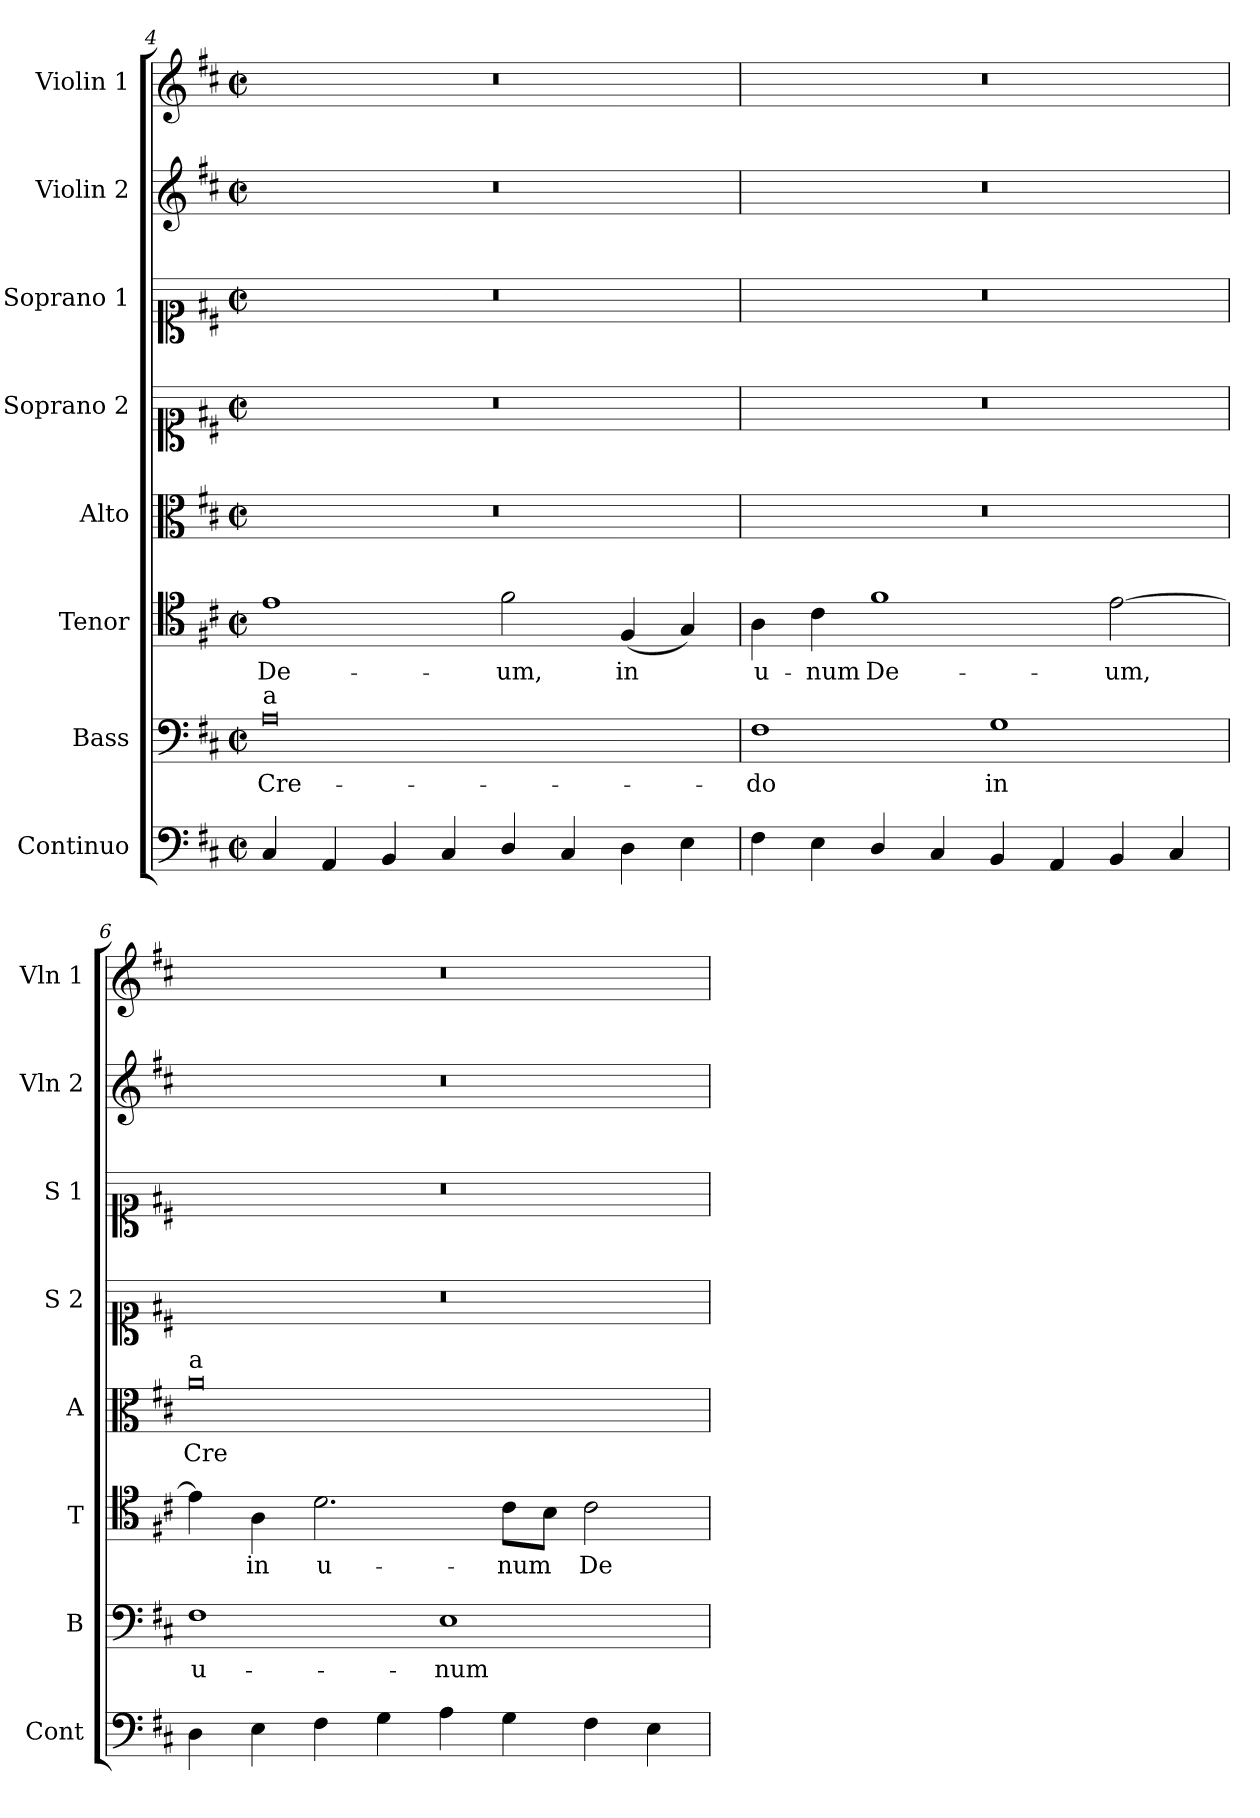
**kern	**kern	**text	**kern	**text	**kern	**text	**kern	**kern	**kern	**kern
*part8	*part7	*part7	*part6	*part6	*part5	*part5	*part4	*part3	*part2	*part1
*staff8	*staff7	*staff7	*staff6	*staff6	*staff5	*staff5	*staff4	*staff3	*staff2	*staff1
*I"Continuo	*I"Bass	*	*I"Tenor	*	*I"Alto	*	*I"Soprano 2	*I"Soprano 1	*I"Violin 2	*I"Violin 1
*I'Cont	*I'B	*	*I'T	*	*I'A	*	*I'S 2	*I'S 1	*I'Vln 2	*I'Vln 1
*clefF4	*clefF4	*	*clefC4	*	*clefC3	*	*clefC1	*clefC1	*clefG2	*clefG2
*k[f#c#]	*k[f#c#]	*	*k[f#c#]	*	*k[f#c#]	*	*k[f#c#]	*k[f#c#]	*k[f#c#]	*k[f#c#]
*M4/2	*M4/2	*	*M4/2	*	*M4/2	*	*M4/2	*M4/2	*M4/2	*M4/2
*met(c|)	*met(c|)	*	*met(c|)	*	*met(c|)	*	*met(c|)	*met(c|)	*met(c|)	*met(c|)
=4	=4	=4	=4	=4	=4	=4	=4	=4	=4	=4
!	!LO:TX:a:t=a	!	!	!	!	!	!	!	!	!
!	!	!LO:LY:b	!	!LO:LY:b	!	!	!	!	!	!
4C#/	0A	Cre-	1e	De-	0r	.	0r	0r	0r	0r
4AA/	.	.	.	.	.	.	.	.	.	.
4BB/	.	.	.	.	.	.	.	.	.	.
4C#/	.	.	.	.	.	.	.	.	.	.
!	!	!	!	!LO:LY:b	!	!	!	!	!	!
4D/	.	.	2f#\	-um,	.	.	.	.	.	.
4C#/	.	.	.	.	.	.	.	.	.	.
!	!	!	!	!LO:LY:b	!	!	!	!	!	!
4D\	.	.	(4F#/	in	.	.	.	.	.	.
4E\	.	.	4G/)	.	.	.	.	.	.	.
!!LO:LB:g=z
=5	=5	=5	=5	=5	=5	=5	=5	=5	=5	=5
!	!	!LO:LY:b	!	!LO:LY:b	!	!	!	!	!	!
4F#\	1F#	-do	4A\	u-	0r	.	0r	0r	0r	0r
!	!	!	!	!LO:LY:b	!	!	!	!	!	!
4E\	.	.	4c#\	-num	.	.	.	.	.	.
!	!	!	!	!LO:LY:b	!	!	!	!	!	!
4D/	.	.	1f#	De-	.	.	.	.	.	.
4C#/	.	.	.	.	.	.	.	.	.	.
!	!	!LO:LY:b	!	!	!	!	!	!	!	!
4BB/	1G	in	.	.	.	.	.	.	.	.
4AA/	.	.	.	.	.	.	.	.	.	.
!	!	!	!	!LO:LY:b	!	!	!	!	!	!
4BB/	.	.	[2e\	-um,	.	.	.	.	.	.
4C#/	.	.	.	.	.	.	.	.	.	.
=6	=6	=6	=6	=6	=6	=6	=6	=6	=6	=6
!	!	!	!	!	!LO:TX:a:t=a	!	!	!	!	!
!	!	!LO:LY:b	!	!	!	!LO:LY:b	!	!	!	!
4D\	1F#	u-	4e\]	.	0a	Cre-	0r	0r	0r	0r
!	!	!	!	!LO:LY:b	!	!	!	!	!	!
4E\	.	.	4A\	in	.	.	.	.	.	.
!	!	!	!	!LO:LY:b	!	!	!	!	!	!
4F#\	.	.	2.d\	u-	.	.	.	.	.	.
4G\	.	.	.	.	.	.	.	.	.	.
!	!	!LO:LY:b	!	!	!	!	!	!	!	!
4A\	1E	-num	.	.	.	.	.	.	.	.
!	!	!	!	!LO:LY:b	!	!	!	!	!	!
4G\	.	.	8c#\L	-num	.	.	.	.	.	.
.	.	.	8B\J	.	.	.	.	.	.	.
!	!	!	!	!LO:LY:b	!	!	!	!	!	!
4F#\	.	.	2c#\	De-	.	.	.	.	.	.
4E\	.	.	.	.	.	.	.	.	.	.
=	=	=	=	=	=	=	=	=	=	=
*-	*-	*-	*-	*-	*-	*-	*-	*-	*-	*-
